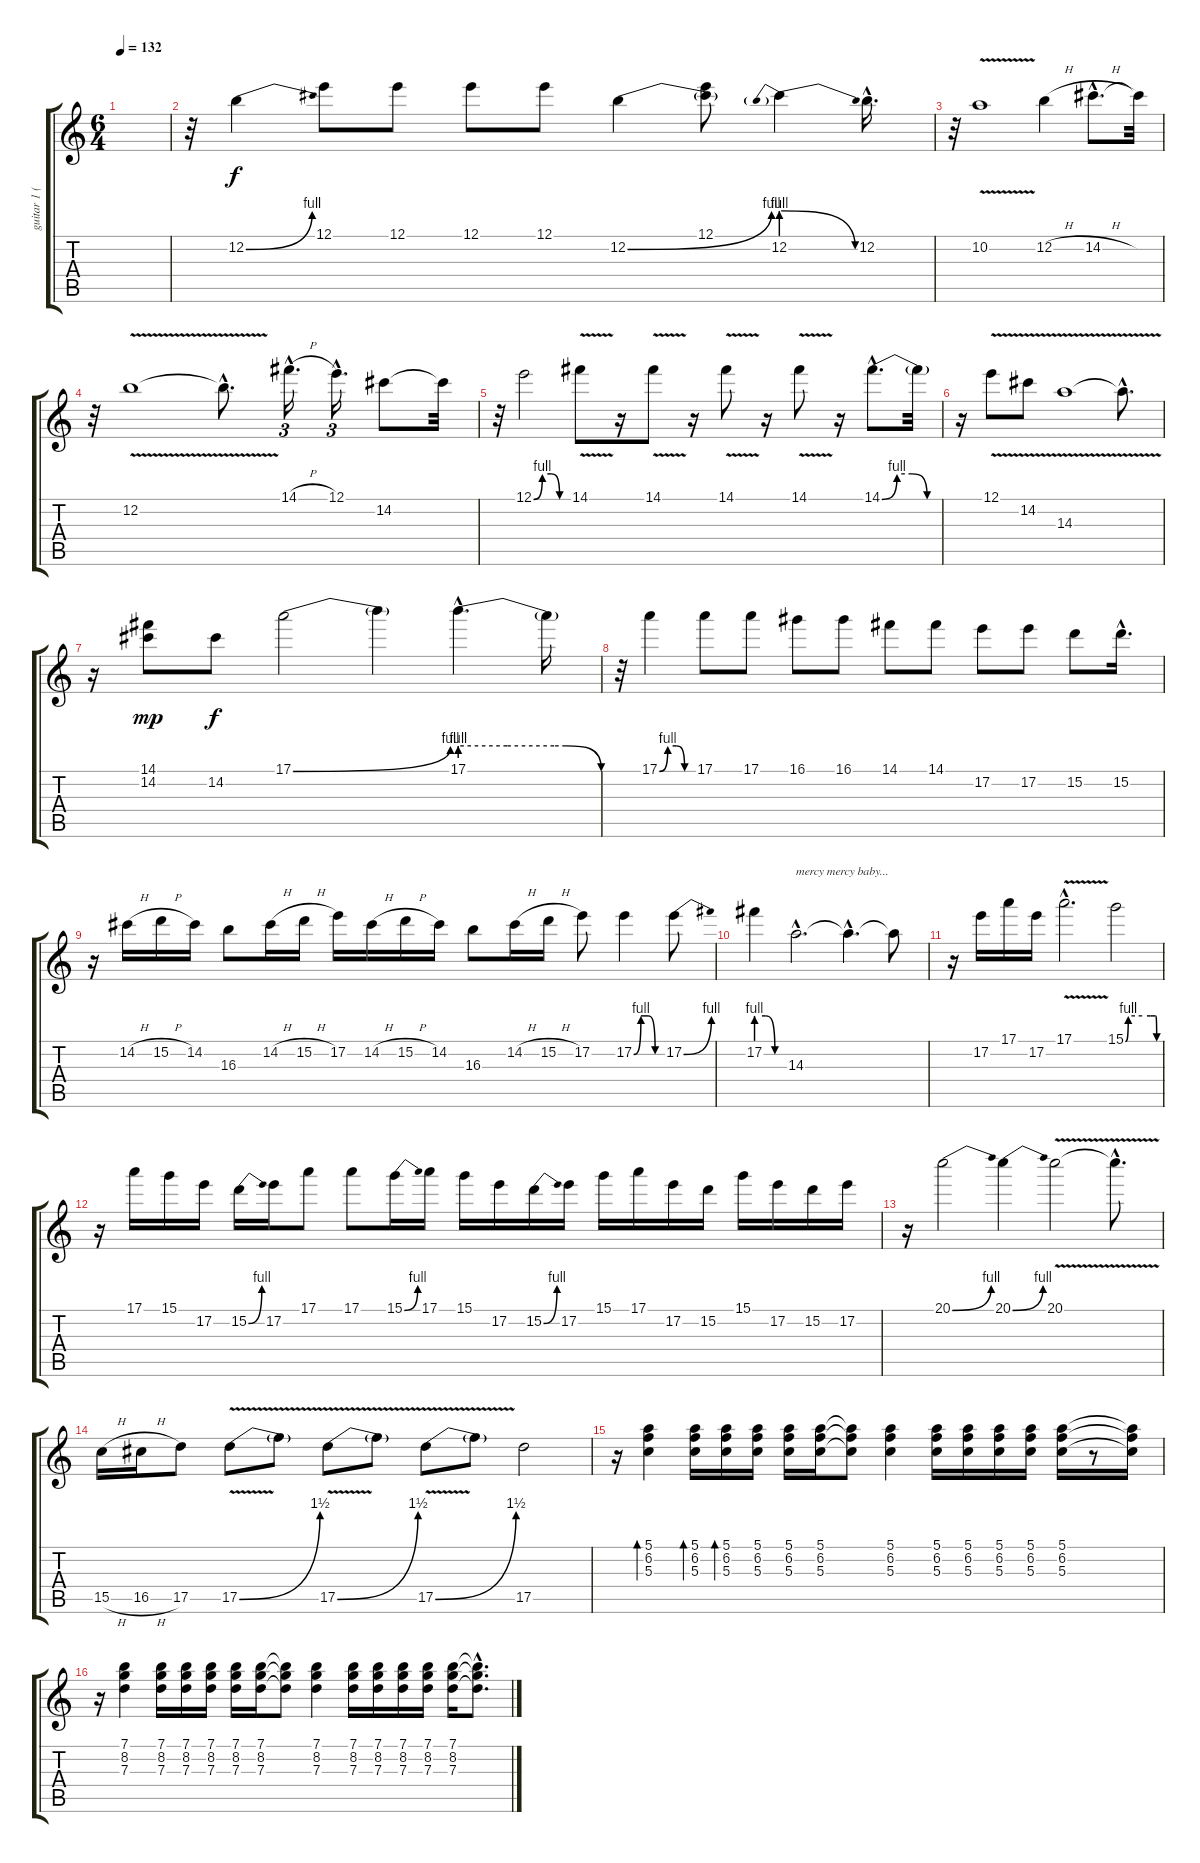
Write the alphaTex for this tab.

\track ("guitar 1 ( just for the better sound)" "guitar 1 (") {instrument overdrivenguitar}
\staff {score tabs}
\tuning (E4 B3 G3 D3 A2 E2) {hide}
\ts (6 4)
\tempo 132
\clef g2
\ks c
|
r.32 12.2{be (bend 0 0 60 4)}.4 12.1.8 12.1.8 12.1.8 12.1.8 12.2{be (bend 0 0 60 4)}.4 (12.1 12.2{t}).8 12.2{be (prebendrelease 0 4 60 0)}.4 12.2{hac}.16{d} |
r.32 10.2{v}.1 12.2{h}.4 14.2{h hac}.8{d} 14.2{t}.32 |
r.32 12.2{v}.1 12.2{hac t}.8{d} 14.1{h hac}.16{d tu (3 2)} 12.1{hac}.16{d tu (3 2)} 14.2.8 14.2{t}.32 |
r.32 12.1{be (custom 0 0 15 4 30 4 45 0 60 0)}.2 14.1{v}.8 r.16 14.1{v}.8 r.16 14.1{v}.8 r.16 14.1{v}.8 r.16 14.1{be (custom 0 0 15 4 30 4 45 0 60 0) hac}.8{d} 14.1{t}.32 |
r.16 12.1{v}.8 14.2{v}.8 14.3{v}.1 14.3{hac t}.8{d} |
r.16 (14.1 14.2).8{dy mp} 14.2.8{dy f} 17.1{be (bend 0 0 60 4)}.2 17.1{t}.4 17.1{be (custom 0 4 20 4 40 4 45 4 60 0) hac}.4{d} 17.1{t}.16 |
r.32 17.1{be (custom 0 0 15 4 30 4 45 0 60 0)}.4 17.1.8 17.1.8 16.1.8 16.1.8 14.1.8 14.1.8 17.2.8 17.2.8 15.2.8 15.2{hac}.16{d} |
r.16 14.2{h}.16 15.2{h}.16 14.2.16 16.3.8 14.2{h}.16 15.2{h}.16 17.2.16 14.2{h}.16 15.2{h}.16 14.2.16 16.3.8 14.2{h}.16 15.2{h}.16 17.2.8 17.2{be (custom 0 0 15 4 30 4 45 0 60 0)}.4 17.2{be (bend 0 0 60 4)}.8 |
17.2{be (custom 0 4 20 4 40 0 60 0)}.4 14.3{hac}.2{d txt "mercy mercy baby..."} 14.3{hac t}.4{d} 14.3{t}.8 |
r.16 17.2.16 17.1.16 17.2.16 17.1{v hac}.2{d} 15.1{be (custom 0 0 5 4 30 4 45 4 54 4 56 0 60 0)}.2 |
r.16 17.1.16 15.1.16 17.2.16 15.2{be (bend 0 0 60 4)}.16 17.2.16 17.1.8 17.1.8 15.1{be (bend 0 0 60 4)}.16 17.1.16 15.1.16 17.2.16 15.2{be (bend 0 0 60 4)}.16 17.2.16 15.1.16 17.1.16 17.2.16 15.2.16 15.1.16 17.2.16 15.2.16 17.2.16 |
r.16 20.1{be (bend 0 0 60 4)}.2 20.1{be (bend 0 0 60 4)}.4 20.1{v}.2 20.1{hac t}.8{d} |
15.5{h}.16 16.5{h}.16 17.5.8 17.5{be (bend 0 0 60 6) v}.8 17.5{t}.8 17.5{be (bend 0 0 60 6) v}.8 17.5{t}.8 17.5{be (bend 0 0 60 6) v}.8 17.5{t}.8 17.5.2 |
r.16 (5.1 6.2 5.3).4{bd 480} (5.1 6.2 5.3).16{bd 480} (5.1 6.2 5.3).16{bd 480} (5.1 6.2 5.3).16 (5.1 6.2 5.3).16 (5.1 6.2 5.3).16 (5.1{t} 6.2{t} 5.3{t}).8 (5.1 6.2 5.3).4 (5.1 6.2 5.3).16 (5.1 6.2 5.3).16 (5.1 6.2 5.3).16 (5.1 6.2 5.3).16 (5.1 6.2 5.3).16 r.8 (5.1{t} 6.2{t} 5.3{t}).16 |
r.16 (7.1 8.2 7.3).4 (7.1 8.2 7.3).16 (7.1 8.2 7.3).16 (7.1 8.2 7.3).16 (7.1 8.2 7.3).16 (7.1 8.2 7.3).16 (7.1{t} 8.2{t} 7.3{t}).8 (7.1 8.2 7.3).4 (7.1 8.2 7.3).16 (7.1 8.2 7.3).16 (7.1 8.2 7.3).16 (7.1 8.2 7.3).16 (7.1 8.2 7.3).16 (7.1{hac t} 8.2{hac t} 7.3{hac t}).8{d}
